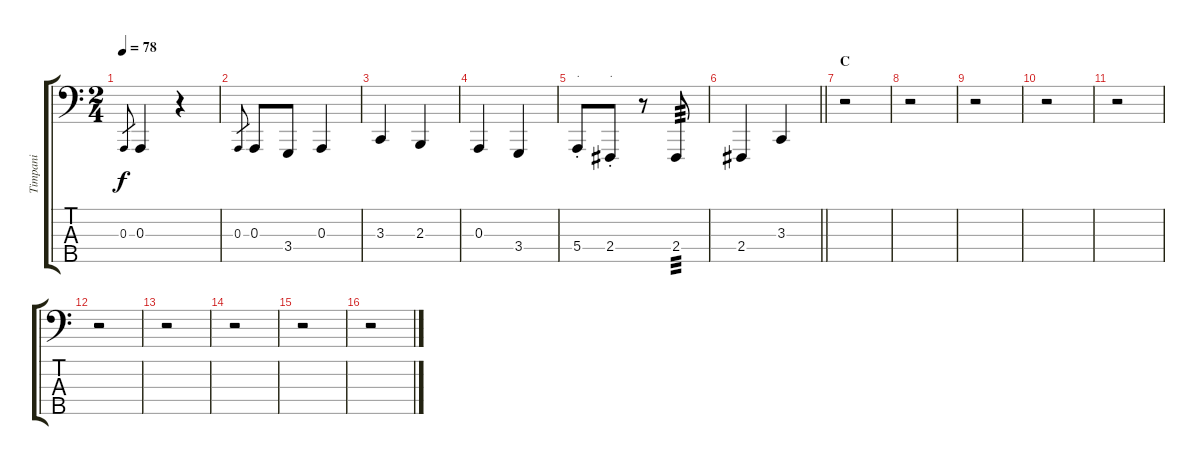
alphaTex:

\track ("Timpani" "Timpani") {instrument timpani}
\staff {score tabs}
\tuning (G2 D2 A1 E1 B0) {hide}
\ts (2 4)
\tempo 78
\clef f4
\ks c
0.3.8{gr dy f} 0.3.4 r.4 |
0.3.8{gr} 0.3.8 3.4.8 0.3.4 |
3.3.4 2.3.4 |
0.3.4 3.4.4 |
5.4{st}.8{txt "."} 2.4{st}.8{txt "."} r.8 2.4.8{tp 3} |
\barLineRight lightlight
2.4.4 3.3.4 |
\section ("" "C")
r.2 |
r.2 |
r.2 |
r.2 |
r.2 |
r.2 |
r.2 |
r.2 |
r.2 |
r.2
